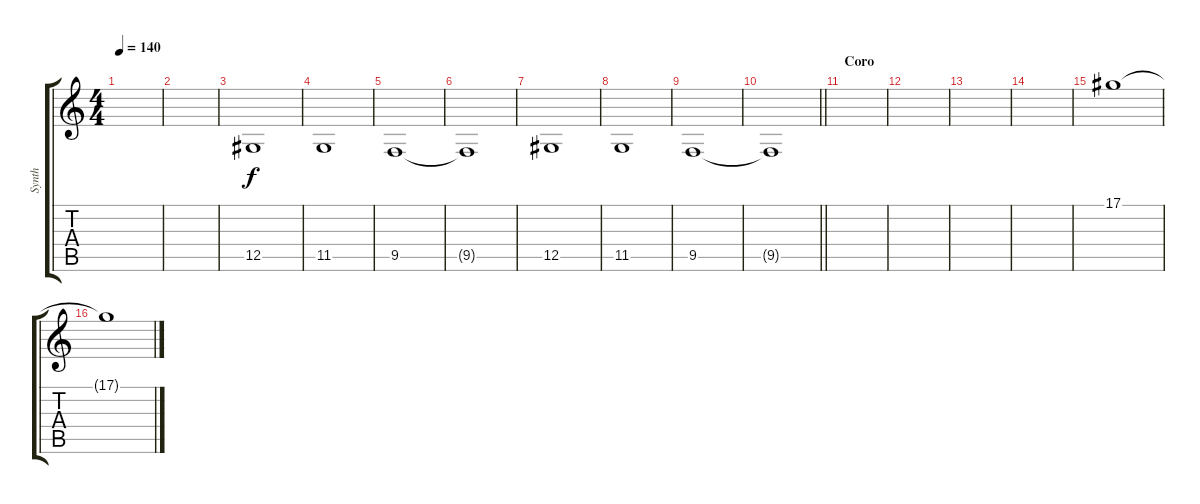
\track ("Synth" "Synth") {instrument stringensemble1}
\staff {score tabs}
\tuning (Eb4 Bb3 Gb3 Db3 Ab2 Eb2) {hide}
\ts (4 4)
\tempo 140
\clef g2
\ks c
|
|
12.5.1{instrument trumpet} |
11.5.1 |
9.5.1 |
9.5{t}.1 |
12.5.1 |
11.5.1 |
9.5.1 |
\barLineRight lightlight
9.5{t}.1 |
\section ("" "Coro")
|
|
|
|
17.1.1 |
17.1{t}.1
